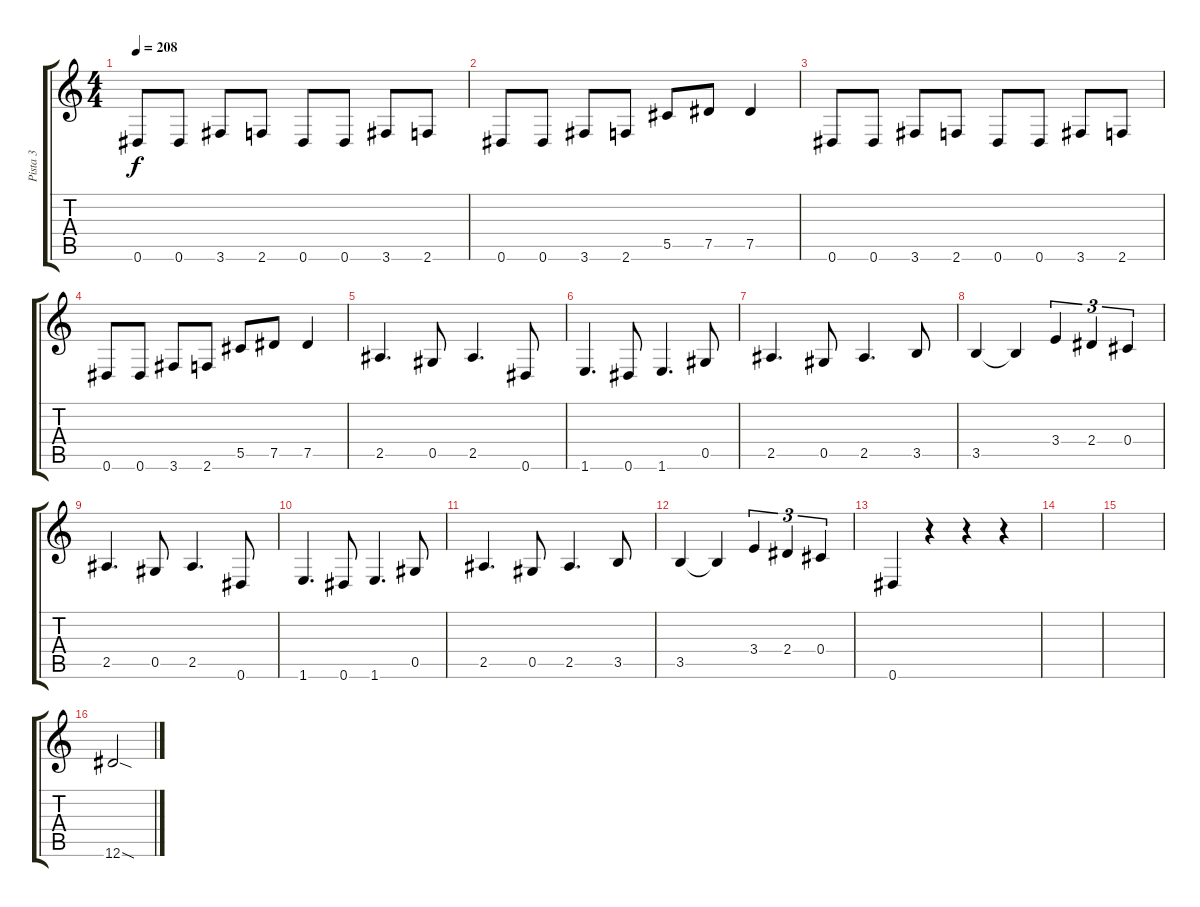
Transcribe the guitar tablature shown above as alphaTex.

\track ("Pista 3" "Pista 3") {instrument electricbassfinger}
\staff {score tabs}
\tuning (Eb4 Bb3 Gb3 Db3 Ab2 Eb2) {hide}
\ts (4 4)
\tempo 208
\clef g2
\ks c
0.6.8{dy f} 0.6.8 3.6.8 2.6.8 0.6.8 0.6.8 3.6.8 2.6.8 |
0.6.8 0.6.8 3.6.8 2.6.8 5.5.8 7.5.8 7.5.4 |
0.6.8 0.6.8 3.6.8 2.6.8 0.6.8 0.6.8 3.6.8 2.6.8 |
0.6.8 0.6.8 3.6.8 2.6.8 5.5.8 7.5.8 7.5.4 |
2.5.4{d} 0.5.8 2.5.4{d} 0.6.8 |
1.6.4{d} 0.6.8 1.6.4{d} 0.5.8 |
2.5.4{d} 0.5.8 2.5.4{d} 3.5.8 |
3.5.4 3.5{t}.4 3.4.4{tu (3 2)} 2.4.4{tu (3 2)} 0.4.4{tu (3 2)} |
2.5.4{d} 0.5.8 2.5.4{d} 0.6.8 |
1.6.4{d} 0.6.8 1.6.4{d} 0.5.8 |
2.5.4{d} 0.5.8 2.5.4{d} 3.5.8 |
3.5.4 3.5{t}.4 3.4.4{tu (3 2)} 2.4.4{tu (3 2)} 0.4.4{tu (3 2)} |
0.6.4 r.4 r.4 r.4 |
|
|
12.6{sod}.2
